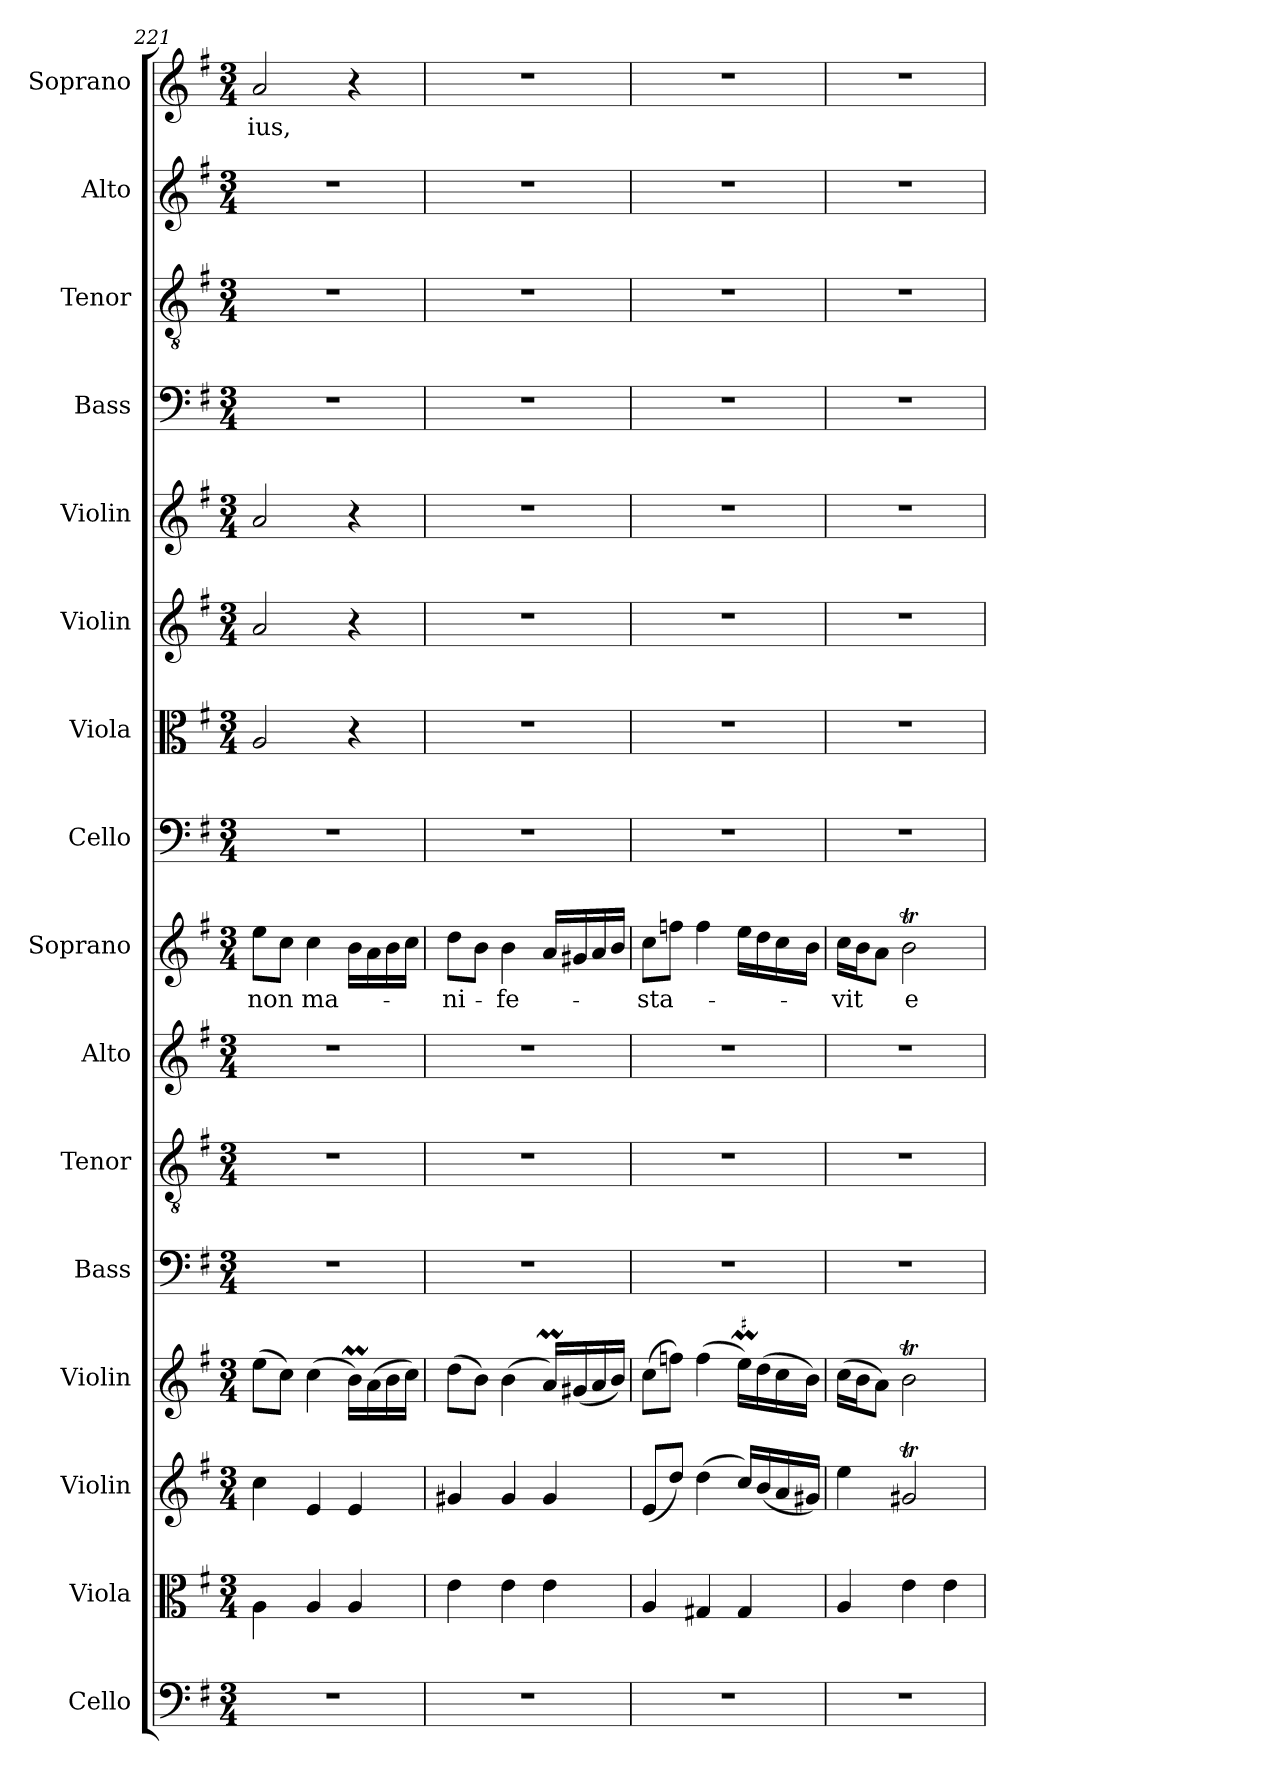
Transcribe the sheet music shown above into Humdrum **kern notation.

**kern	**kern	**kern	**kern	**kern	**kern	**kern	**kern	**text	**kern	**kern	**kern	**kern	**kern	**kern	**kern	**kern	**text
*part16	*part15	*part14	*part13	*part12	*part11	*part10	*part9	*part9	*part8	*part7	*part6	*part5	*part4	*part3	*part2	*part1	*part1
*staff16	*staff15	*staff14	*staff13	*staff12	*staff11	*staff10	*staff9	*staff9	*staff8	*staff7	*staff6	*staff5	*staff4	*staff3	*staff2	*staff1	*staff1
*I"Cello	*I"Viola	*I"Violin	*I"Violin	*I"Bass	*I"Tenor	*I"Alto	*I"Soprano	*	*I"Cello	*I"Viola	*I"Violin	*I"Violin	*I"Bass	*I"Tenor	*I"Alto	*I"Soprano	*
*	*I'Vla.	*I'Vln.	*I'Vln.	*I'B	*I'T	*I'A	*I'S	*	*	*I'Vla.	*I'Vln.	*I'Vln.	*I'B	*I'T	*I'A	*I'S	*
*clefF4	*clefC3	*clefG2	*clefG2	*clefF4	*clefGv2	*clefG2	*clefG2	*	*clefF4	*clefC3	*clefG2	*clefG2	*clefF4	*clefGv2	*clefG2	*clefG2	*
*k[f#]	*k[f#]	*k[f#]	*k[f#]	*k[f#]	*k[f#]	*k[f#]	*k[f#]	*	*k[f#]	*k[f#]	*k[f#]	*k[f#]	*k[f#]	*k[f#]	*k[f#]	*k[f#]	*
*e:	*e:	*e:	*e:	*e:	*e:	*e:	*e:	*	*e:	*e:	*e:	*e:	*e:	*e:	*e:	*e:	*
*M3/4	*M3/4	*M3/4	*M3/4	*M3/4	*M3/4	*M3/4	*M3/4	*	*M3/4	*M3/4	*M3/4	*M3/4	*M3/4	*M3/4	*M3/4	*M3/4	*
=221	=221	=221	=221	=221	=221	=221	=221	=221	=221	=221	=221	=221	=221	=221	=221	=221	=221
!	!	!	!	!	!	!	!	!LO:LY:b	!	!	!	!	!	!	!	!	!
!	!	!	!	!	!	!	!	!	!	!	!	!	!	!	!	!	!LO:LY:b
2.r	4A\	4cc\	(>8ee\L	2.r	2.r	2.r	8ee\L	non	2.r	2A/	2a/	2a/	2.r	2.r	2.r	2a/	-ius,
.	.	.	8cc\J)	.	.	.	8cc\J	.	.	.	.	.	.	.	.	.	.
!	!	!	!	!	!	!	!	!LO:LY:b	!	!	!	!	!	!	!	!	!
.	4A/	4e/	(>4cc\	.	.	.	4cc\	ma-	.	.	.	.	.	.	.	.	.
.	4A/	4e/	16bm\LL)	.	.	.	16b\LL	.	.	4r	4r	4r	.	.	.	4r	.
.	.	.	(>16a\	.	.	.	16a\	.	.	.	.	.	.	.	.	.	.
.	.	.	16b\	.	.	.	16b\	.	.	.	.	.	.	.	.	.	.
.	.	.	16cc\JJ)	.	.	.	16cc\JJ	.	.	.	.	.	.	.	.	.	.
=222	=222	=222	=222	=222	=222	=222	=222	=222	=222	=222	=222	=222	=222	=222	=222	=222	=222
!	!	!	!	!	!	!	!	!LO:LY:b	!	!	!	!	!	!	!	!	!
2.r	4e\	4g#X/	(>8dd\L	2.r	2.r	2.r	8dd\L	-ni-	2.r	2.r	2.r	2.r	2.r	2.r	2.r	2.r	.
.	.	.	8b\J)	.	.	.	8b\J	.	.	.	.	.	.	.	.	.	.
!	!	!	!	!	!	!	!	!LO:LY:b	!	!	!	!	!	!	!	!	!
.	4e\	4g#/	(>4b\	.	.	.	4b\	-fe-	.	.	.	.	.	.	.	.	.
.	4e\	4g#/	16aM/LL)	.	.	.	16a/LL	.	.	.	.	.	.	.	.	.	.
.	.	.	(<16g#X/	.	.	.	16g#X/	.	.	.	.	.	.	.	.	.	.
.	.	.	16a/	.	.	.	16a/	.	.	.	.	.	.	.	.	.	.
.	.	.	16b/JJ)	.	.	.	16b/JJ	.	.	.	.	.	.	.	.	.	.
!!LO:PB:g=z
=223	=223	=223	=223	=223	=223	=223	=223	=223	=223	=223	=223	=223	=223	=223	=223	=223	=223
!	!	!	!	!	!	!	!	!LO:LY:b	!	!	!	!	!	!	!	!	!
2.r	4A/	(<8e/L	(>8cc\L	2.r	2.r	2.r	8cc\L	-sta-	2.r	2.r	2.r	2.r	2.r	2.r	2.r	2.r	.
.	.	8dd/J)	8ffn\J)	.	.	.	8ffn\J	.	.	.	.	.	.	.	.	.	.
.	4G#X/	(>4dd\	(>4ff\	.	.	.	4ff\	.	.	.	.	.	.	.	.	.	.
.	4G#/	16cc/LL)	16eeM\LL)	.	.	.	16ee\LL	.	.	.	.	.	.	.	.	.	.
.	.	(<16b/	(>16dd\	.	.	.	16dd\	.	.	.	.	.	.	.	.	.	.
.	.	16a/	16cc\	.	.	.	16cc\	.	.	.	.	.	.	.	.	.	.
.	.	16g#X/JJ)	16b\JJ)	.	.	.	16b\JJ	.	.	.	.	.	.	.	.	.	.
=224	=224	=224	=224	=224	=224	=224	=224	=224	=224	=224	=224	=224	=224	=224	=224	=224	=224
!	!	!	!	!	!	!	!	!LO:LY:b	!	!	!	!	!	!	!	!	!
2.r	4A/	4ee\	(>16cc\LL	2.r	2.r	2.r	16cc\LL	-vit	2.r	2.r	2.r	2.r	2.r	2.r	2.r	2.r	.
.	.	.	16b\J	.	.	.	16b\J	.	.	.	.	.	.	.	.	.	.
.	.	.	8a\J)	.	.	.	8a\J	.	.	.	.	.	.	.	.	.	.
!	!	!	!	!	!	!	!	!LO:LY:b	!	!	!	!	!	!	!	!	!
.	4e\	2g#Xt/	2bt\	.	.	.	2bt\	e-	.	.	.	.	.	.	.	.	.
.	4e\	.	.	.	.	.	.	.	.	.	.	.	.	.	.	.	.
=	=	=	=	=	=	=	=	=	=	=	=	=	=	=	=	=	=
*-	*-	*-	*-	*-	*-	*-	*-	*-	*-	*-	*-	*-	*-	*-	*-	*-	*-
